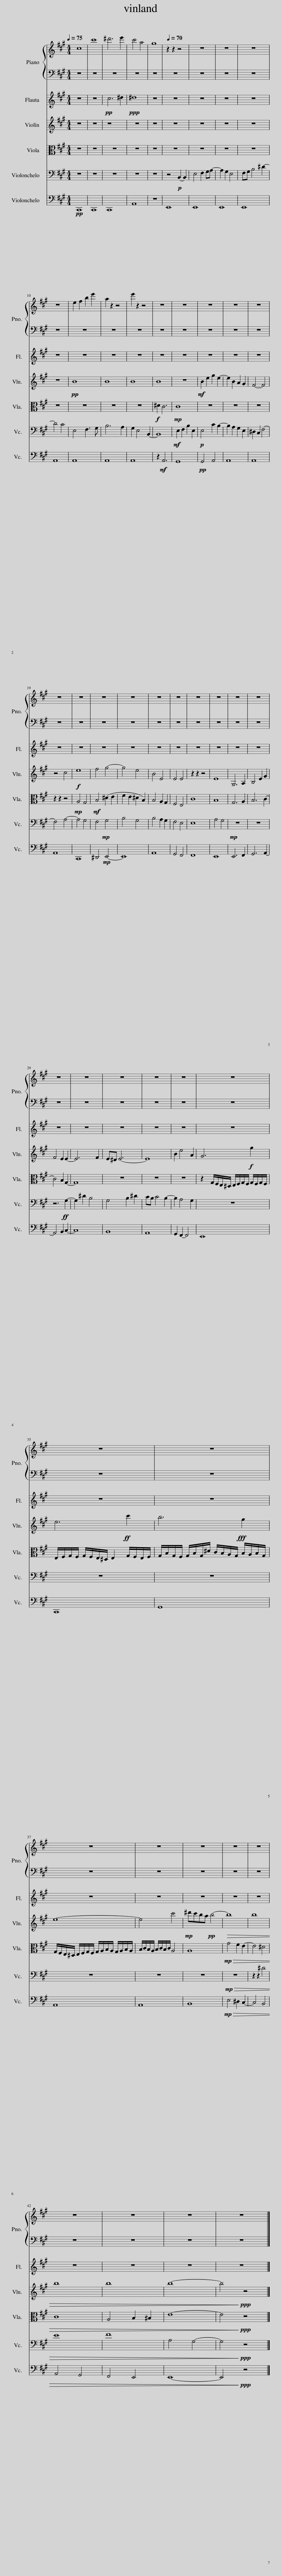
X:1
%%score 1 2 3 4 5 6
L:1/8
Q:1/4=75
M:4/4
I:linebreak $
K:A
V:1 treble
V:2 treble
V:3 treble
V:4 alto
V:5 bass
V:6 bass
V:1
 c8 | c'8 | ^d'6 e'2 | c'4 a4 | g8 | %5
[Q:1/4=70] z2 z2 z4 | z8 | z8 | z8 |$ z8 | %10
 e2 f2 b2 e'2 | a2 z2 z4 | e'2 z2 z4 | z8 | z8 | %15
 z8 | z8 | z8 |$ z8 | z8 | %20
 z8 | z8 | z8 | z8 | z8 | %25
 z8 | z8 | z8 |$ z8 | z8 | %30
 z8 | z8 | z8 | z8 |$ z8 | %35
 z8 |$ z8 | z8 | z8 | z8 | %40
 z8 |$ z8 | z8 | z8 | z8 |] %45
V:2
 z8 | z8 |!pp! c6 ^d2 |!ppp! ^d8 | z8 | %5
 z8 | z8 | z8 | z8 |$ z8 | %10
 z8 | z8 | z8 | z8 | z8 | %15
 z8 | z8 | z8 |$ z8 | z8 | %20
 z8 | z8 | z8 | z8 | z8 | %25
 z8 | z8 | z8 |$ z8 | z8 | %30
 z8 | z8 | z8 | z8 |$ z8 | %35
 z8 |$ z8 | z8 | z8 | z8 | %40
 z8 |$ z8 | z8 | z8 | z8 |] %45
V:3
 z8 | z8 | z8 | z8 | z8 | %5
 z8 | z8 | z8 | z8 |$ z8 | %10
!pp! B8 | B8 | B8 | B8 | z8 | %15
!mf! B2 e2 g2 e2- | e2 B2 A2 G2 | F4- F4 |$ z4 c4 |!f! e8 | %20
 f4 g4- | g4 e4 | B4 E4 | E4 E4 | z2 z2 z4 | %25
 E8 | G,6 A,2 | B,4 E2 G2 |$ F4 E2 E2- | E6 F2 | %30
 E^D E6- | E8 | B2 e4 A2 | G6!f! g2 |$ e6!ff! c'2 | %35
 b6!fff! g2 |$ e8- | e4 c'4 |!mp! ^d'c'ba!pp! b4- |!>(! b8 | %40
 b8 |$ b8 | b8 | b8- | b4!ppp! z4!>)! |] %45
V:4
 z8 | z8 | z8 | z8 | z8 | %5
 z8 | z8 | z8 | z8 |$ z8 | %10
 z8 | z8 | z8 |!f! ^D2 C6 |!mp! C8 | %15
 z8 | z8 | z8 |$ z2 z2 z4 |!mp! A,4 G,4 | %20
!mf! B,4 (^D2 E2 | F2 E2 ^D2 B,2) | B,4 A,2 G,2 | F,4 E,4 | C8 | %25
 B,8 | G,6 A,2 | B,6 C2- |$ C4 B,2 G,2- | G,8 | %30
 z8 | z8 | z8 | z2 G,/F,/E,/^D,/ E,/F,/G,/F,/ G,/F,/G,/F,/ |$ E,/F,/G,/F,/ G,/F,/E,/^D,/ E,2 G,/F,/E,/F,/ | %35
 G,/B,/G,/F,/ G,/B,/G,/^D/ C/B,/A,/G,/ B,/A,/B,/G,/ |$ G,/F,/E,/^D,/ E,/F,/G,/F,/ G,/A,/B,/A,/ G,/A,/B,/A,/ | B,/C/B,/A,/ B,/C/B,/C/ A,4 | A,8 |!mp!!>(! G4 F2 E2- | %40
 E4 ^D4 |$ C8 | A,4 B,2 ^B,2 | E8- | E4!ppp! z4!>)! |] %45
V:5
 z8 | z8 | z8 | z8 | z8 | %5
 z4!p! B,,2- B,,2 | E,4 F,2 G,A,- | A,2 G,2 E,4 | F,G, B,4 ^D2- |$ D4 C4 | %10
 E,4 F,3 G, | B,6 A,2 | G,2 E,4 B,,2- | B,,8 |!mf! E,2 F,2 B,2 E,2 | %15
!p! E,4 C2 B,2- | B,2 A,2 G,2 E,2 | ^D,2 C,2 F,4- |$ F,4 A,4- | A,4 G,4 | %20
 F,4!mp! G,4 | B,4 G,4 | B,4 A,2 G,2 | F,4 E,4 | E,8 | %25
 A,4 G,4 |!mp! z8 | z8 |$ z6!ff! G,2- | G,2 ^D2 B,4 | %30
 G,4 B,2 ^D2 | CB, C4 B,2- | B,2 A,4 G,2 | z8 |$ z8 | %35
 z8 |$ z8 | z8 | z8 |!mp!!>(! z8 | %40
 z2 z2 ^D4 |$ E8 | F8 | A,4 G,4- | G,4!ppp! z4!>)! |] %45
V:6
!pp! C,,8 | C,,8 | C,,8 | A,,8 | z8 | %5
 E,,8 | E,,8 | E,,8 | E,,8 |$ A,,8 | %10
 A,,8 | A,,8 | A,,8 | z2!mf! A,,6 | G,,8 | %15
!pp! G,,4 A,,4 | A,,8 | A,,8 |$ A,,8 | C,,8 | %20
 ^D,,4!mp! E,,4- | E,,8 | A,,8 | G,,4 F,,4 | F,,8 | %25
 E,,8 | E,,6 F,,2 | G,,6 A,,2- |$ A,,4 B,,2 C,2- | C,8 | %30
 B,,8 | A,,8 | G,,2 F,,2- F,,4 | E,,8 |$ C,,8 | %35
 G,,8 |$ A,,8 | A,,8 | B,,8 |!mp!!>(! E,4 ^D,2 C,2- | %40
 C,4 B,,4 |$ A,,4 G,,4 | F,,4 E,,4 | E,,8- | E,,4!ppp! z4!>)! |] %45
